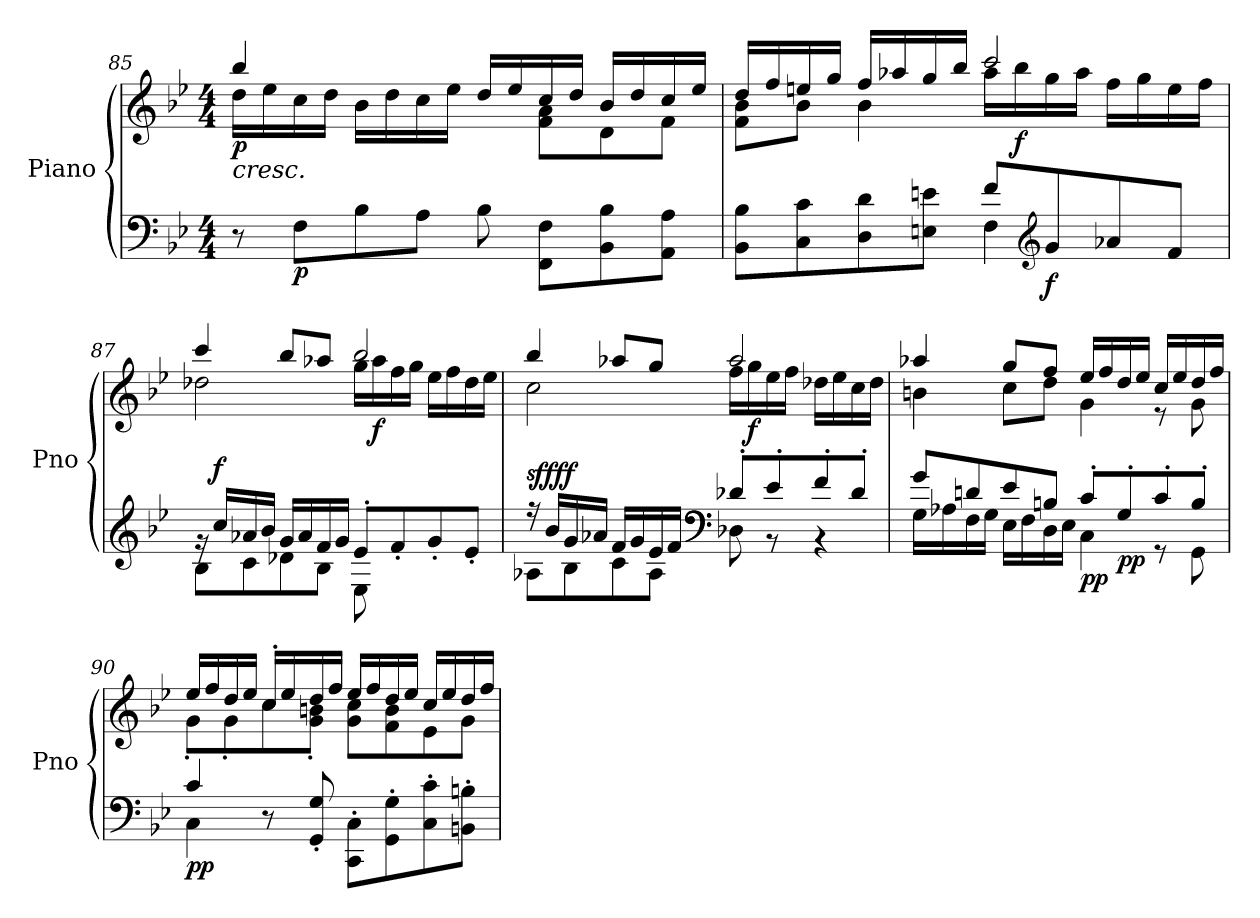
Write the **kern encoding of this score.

**kern	**kern	**dynam
*part1	*part1	*part1
*staff2	*staff1	*staff1/2
*I"Piano	*	*
*I'Pno	*	*
!!LO:PB:g=z
*clefF4	*clefG2	*
*k[b-e-]	*k[b-e-]	*
*M4/4	*M4/4	*
=85	=85	=85
!	!	!LO:HP:b
*	*^	*
!	!	!	!LO:DY:n=1:b
8r	4bb-/	16dd\LL	< p
.	.	16ee-\	.
!	!	!	!LO:DY:n=2:b=2
8F\L	.	16cc\	p
.	.	16dd\JJ	.
8B-\	4rddyy	16b-\LL	.
.	.	16dd\	.
8A\J	.	16cc\	.
.	.	16ee-\JJ	.
8B-\	16dd/LL	8ryy	.
.	16ee-/	.	.
8FF\ 8F\L	16cc/	8f\ 8a\L	.
.	16dd/JJ	.	.
8BB-\ 8B-\	16b-/LL	8d\	.
.	16dd/	.	.
8AA\ 8A\J	16cc/	8f\J	.
.	16ee-/JJ	.	.
=86	=86	=86	=86
*^	*	*	*
8BB-\ 8B-\L	2rEEEEyy	16dd/LL	8f\ 8b-\L	.
.	.	16ff/	.	.
8C\ 8c\	.	16een/	8b-\J	.
.	.	16gg/JJ	.	.
8D\ 8d\	.	16ff/LL	4b-\	.
.	.	16aa-X/	.	.
8En\ 8en\J	.	16gg/	.	.
.	.	16bb-/JJ	.	[
!	!	!	!	!LO:DY:b=2
!	!	!	!	!LO:DY:n=1:b
!	!	!	!	!LO:DY:n=2:b
8f/L	4F\	2ccc/	16aa-\LL	ff ff sf
!	!	!	!	!LO:DY:n=3:b
.	.	.	16bb-\	f
*clefG2	*	*	*	*
!	!	!	!	!LO:DY:n=4:b=2
8g/	.	.	16gg\	f
.	.	.	16aa-\JJ	.
8a-X/	4reyy	.	16ff\LL	.
.	.	.	16gg\	.
8f/J	.	.	16ee\	.
.	.	.	16ff\JJ	.
=87	=87	=87	=87	=87
!	!	!	!	!LO:DY:b
!	!	!	!	!LO:DY:n=1:b
16rg	8B-\L	4ccc/	2dd-X\	ff sf
!	!	!	!	!LO:DY:n=2:a=2
16cc/LL	.	.	.	f
16a-X/	8c\	.	.	.
16b-/JJ	.	.	.	.
16g/LL	8d-X\	8bb-/L	.	.
16a-/	.	.	.	.
16f/	8B-\J	8aa-X/J	.	.
16g/JJ	.	.	.	.
!	!	!	!	!LO:DY:n=3:b
!	!	!	!	!LO:DY:n=4:b
8e-'/L	8E-\	2bb-/	16gg\LL	ff sf
!	!	!	!	!LO:DY:n=5:b
.	.	.	16aa-\	f
8f'/	8reyy	.	16ff\	.
.	.	.	16gg\JJ	.
8g'/	4rcyy	.	16ee-\LL	.
.	.	.	16ff\	.
8e-'/J	.	.	16dd-\	.
.	.	.	16ee-\JJ	.
!!LO:LB:g=z	!!
=88	=88	=88	=88	=88
!	!	!	!	!LO:DY:a=2
!	!	!	!	!LO:DY:n=1:b
!	!	!	!	!LO:DY:n=2:b
16r	8A-X\L	4bb-/	2cc\	sf ff f
16b-/LL	.	.	.	.
16g/	8B-\	.	.	.
16a-X/JJ	.	.	.	.
16f/LL	8c\	8aa-X/L	.	.
16g/	.	.	.	.
16e-/	8A-\J	8gg/J	.	.
16f/JJ	.	.	.	.
*clefF4	*	*	*	*
!	!	!	!	!LO:DY:n=3:b
!	!	!	!	!LO:DY:n=4:b
8d-X'/L	8D-X\	2aa-/	16ff\LL	ff sf
!	!	!	!	!LO:DY:n=5:b
.	.	.	16gg\	f
8e-'/	8r	.	16ee-\	.
.	.	.	16ff\JJ	.
8f'/	4r	.	16dd-X\LL	.
.	.	.	16ee-\	.
8d-'/J	.	.	16cc\	.
.	.	.	16dd-\JJ	.
=89	=89	=89	=89	=89
!	!	!	!	!LO:DY:b=2
!	!	!	!	!LO:DY:n=1:b
!	!	!	!	!LO:DY:n=2:b
8g/L	16G\LL	4aa-X/	4bn\	ff ff sf
.	16A-X\	.	.	.
8dn/	16F\	.	.	.
.	16G\JJ	.	.	.
8e-/	16E-\LL	8gg/L	8cc\L	.
.	16F\	.	.	.
8Bn/J	16D\	8ff/J	8dd\J	.
.	16E-\JJ	.	.	.
!	!	!	!	!LO:DY:n=3:b=2
!	!	!	!	!LO:DY:n=4:b
8c'/L	4C\	16ee-/LL	4g\	p p
.	.	16ff/	.	.
!	!	!	!	!LO:DY:n=5:b=2
!	!	!	!	!LO:DY:n=6:b
8G'/	.	16dd/	.	p p
.	.	16ee-/JJ	.	.
8c'/	8r	16cc/LL	8r	.
.	.	16ee-/	.	.
8B'/J	8GG\	16dd/	8g\	.
.	.	16ff/JJ	.	.
=90	=90	=90	=90	=90
!	!	!	!	!LO:DY:b=2
!	!	!	!	!LO:DY:n=1:b
4c/	4C\	16ee-/LL	8g'\L	p p
.	.	16ff/	.	.
.	.	16dd/	8g'\	.
.	.	16ee-/JJ	.	.
8r	4rGGyy	16cc'/LL	8cc\	.
.	.	16ee-/	.	.
8GG/' 8G/'	.	16dd/	8g\' 8bn\'J	.
.	.	16ff/JJ	.	.
8CC\' 8C\'L	2reyy	16ee-/LL	8g\ 8cc\L	.
.	.	16ff/	.	.
8GG\' 8G\'	.	16dd/	8f\ 8b\	.
.	.	16ee-/JJ	.	.
8C\' 8c\'	.	16cc/LL	8e-\	.
.	.	16ee-/	.	.
8BBn\' 8Bn\'J	.	16dd/	8g\J	.
.	.	16ff/JJ	.	.
*v	*v	*	*	*
*	*v	*v	*
=	=	=
*-	*-	*-
